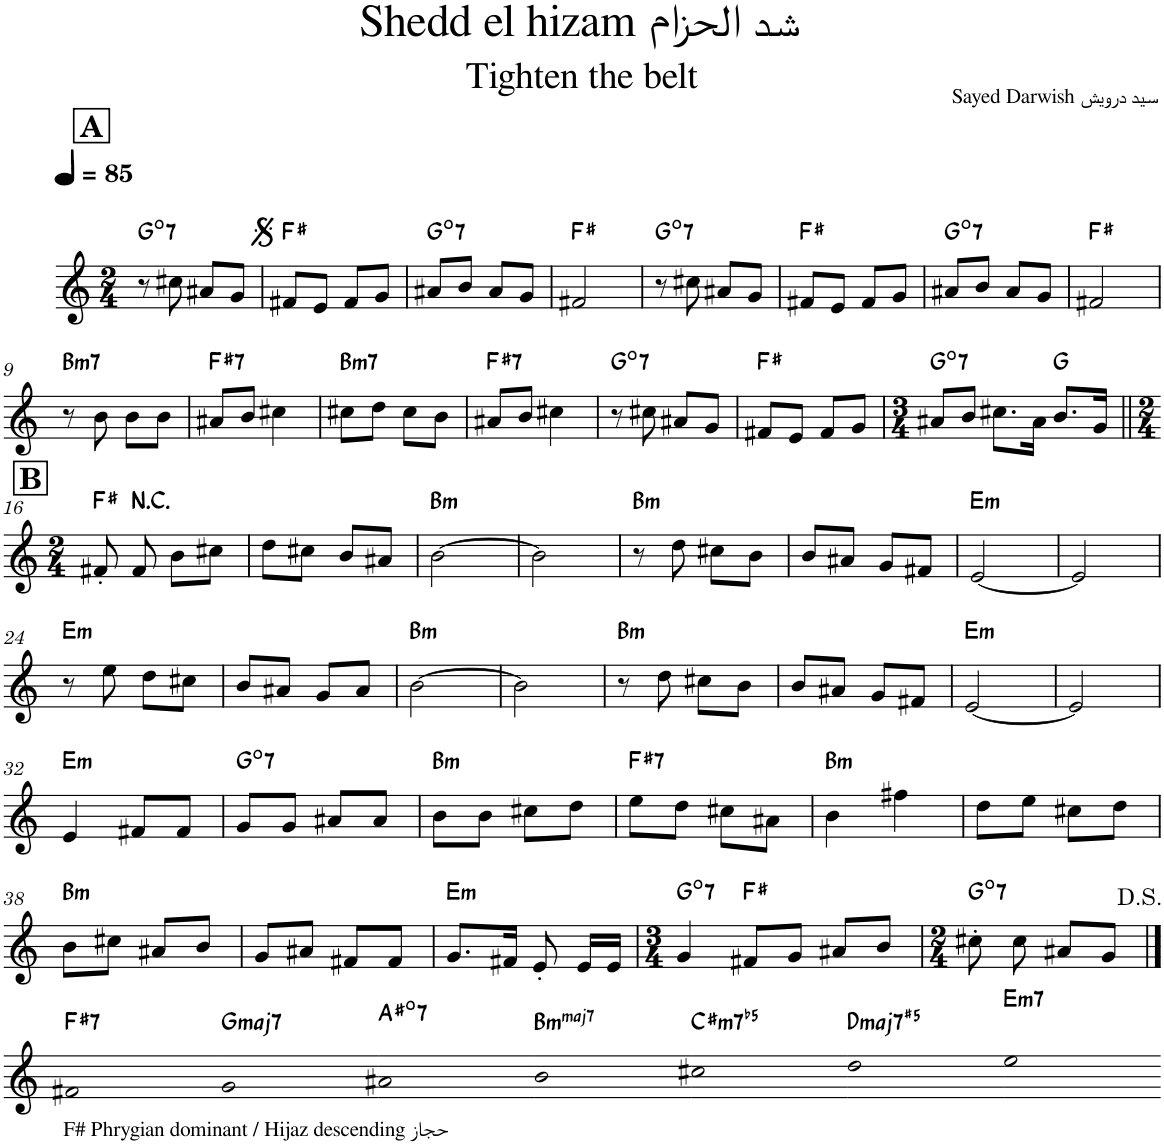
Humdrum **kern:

**kern	**harte
*part1	*part1
*staff1	*
*I"Piano	*
*I'Pno.	*
*clefG2	*
*k[]	*
*M2/4	*
*MM85	*
!!LO:REH:place=s1:a:B:cj:fs=14:t=A
=1	=1
!	!LO:H:kt=7
8r	G:dim7
8cc#X\	.
8a#X/L	.
8g/J	.
=2	=2
8f#X/L	F#:maj
8e/J	.
8f#/L	.
8g/J	.
=3	=3
!	!LO:H:kt=7
8a#X/L	G:dim7
8b/J	.
8a#/L	.
8g/J	.
=4	=4
2f#X/	F#:maj
=5	=5
!	!LO:H:kt=7
8r	G:dim7
8cc#X\	.
8a#X/L	.
8g/J	.
=6	=6
8f#X/L	F#:maj
8e/J	.
8f#/L	.
8g/J	.
=7	=7
!	!LO:H:kt=7
8a#X/L	G:dim7
8b/J	.
8a#/L	.
8g/J	.
=8	=8
2f#X/	F#:maj
!!LO:LB:g=z
=9	=9
!	!LO:H:kt=m7
8r	B:min7
8b\	.
8b\L	.
8b\J	.
=10	=10
!	!LO:H:kt=7
8a#X/L	F#:7
8b/J	.
4cc#X\	.
=11	=11
!	!LO:H:kt=m7
8cc#X\L	B:min7
8dd\J	.
8cc#\L	.
8b\J	.
=12	=12
!	!LO:H:kt=7
8a#X/L	F#:7
8b/J	.
4cc#X\	.
=13	=13
!	!LO:H:kt=7
8r	G:dim7
8cc#X\	.
8a#X/L	.
8g/J	.
=14	=14
8f#X/L	F#:maj
8e/J	.
8f#/L	.
8g/J	.
=15	=15
*M3/4	*
!	!LO:H:kt=7
8a#X/L	G:dim7
8b/J	.
8.cc#X\L	.
16a#\Jk	.
8.b/L	G:maj
16g/Jk	.
!!LO:LB:g=z
!!LO:REH:place=s1:a:B:cj:fs=14:t=B
=16||	=16||
*M2/4	*
8f#X'/	F#:maj
!	!LO:H:kt=N.C.
8f#/	N
8b\L	.
8cc#X\J	.
=17	=17
8dd\L	.
8cc#X\J	.
8b/L	.
8a#X/J	.
=18	=18
!	!LO:H:kt=m
[2b\	B:min
=19	=19
2b\]	.
=20	=20
!	!LO:H:kt=m
8r	B:min
8dd\	.
8cc#X\L	.
8b\J	.
=21	=21
8b/L	.
8a#X/J	.
8g/L	.
8f#X/J	.
=22	=22
!	!LO:H:kt=m
[2e/	E:min
=23	=23
2e/]	.
!!LO:LB:g=z
=24	=24
!	!LO:H:kt=m
8r	E:min
8ee\	.
8dd\L	.
8cc#X\J	.
=25	=25
8b/L	.
8a#X/J	.
8g/L	.
8a#/J	.
=26	=26
!	!LO:H:kt=m
[2b\	B:min
=27	=27
2b\]	.
=28	=28
!	!LO:H:kt=m
8r	B:min
8dd\	.
8cc#X\L	.
8b\J	.
=29	=29
8b/L	.
8a#X/J	.
8g/L	.
8f#X/J	.
=30	=30
!	!LO:H:kt=m
[2e/	E:min
=31	=31
2e/]	.
!!LO:LB:g=z
=32	=32
!	!LO:H:kt=m
4e/	E:min
8f#X/L	.
8f#/J	.
=33	=33
!	!LO:H:kt=7
8g/L	G:dim7
8g/J	.
8a#X/L	.
8a#/J	.
=34	=34
!	!LO:H:kt=m
8b\L	B:min
8b\J	.
8cc#X\L	.
8dd\J	.
=35	=35
!	!LO:H:kt=7
8ee\L	F#:7
8dd\J	.
8cc#X\L	.
8a#X\J	.
=36	=36
!	!LO:H:kt=m
4b\	B:min
4ff#X\	.
=37	=37
8dd\L	.
8ee\J	.
8cc#X\L	.
8dd\J	.
!!LO:LB:g=z
=38	=38
!	!LO:H:kt=m
8b\L	B:min
8cc#X\J	.
8a#X/L	.
8b/J	.
=39	=39
8g/L	.
8a#X/J	.
8f#X/L	.
8f#/J	.
=40	=40
!	!LO:H:kt=m
8.g/L	E:min
16f#X/Jk	.
8e'/	.
16e/LL	.
16e/JJ	.
=41	=41
*M3/4	*
!	!LO:H:kt=7
4g/	G:dim7
8f#X/L	F#:maj
8g/J	.
8a#X/L	.
8b/J	.
=42	=42
*M2/4	*
!	!LO:H:kt=7
8cc#X'\	G:dim7
8cc#\	.
8a#X/L	.
8g/J	.
!!LO:LB:g=z
==42X1	==42X1
!LO:TX:b:t=F# Phrygian dominant / Hijaz descending حجاز	!LO:H:kt=7
2f#X	F#:7
=42X2-	=42X2-
!	!LO:H:kt=maj7
2g	G:maj7
=42X3-	=42X3-
!	!LO:H:n=1:kt=N.C.
!	!LO:H:n=2:kt=7
2a#X	N A#:dim7
=42X4-	=42X4-
!	!LO:H:kt=mmaj7
2b	B:minmaj7
=42X5-	=42X5-
!	!LO:H:kt=m7b5
2cc#X	C#:hdim7
=42X6-	=42X6-
!	!LO:H:kt=maj7
2dd	D:(3,#5,7)
=42X7-	=42X7-
!	!LO:H:n=1:kt=N.C.
!	!LO:H:n=2:kt=m7
2ee	N E:min7
=-	=-
*-	*-
